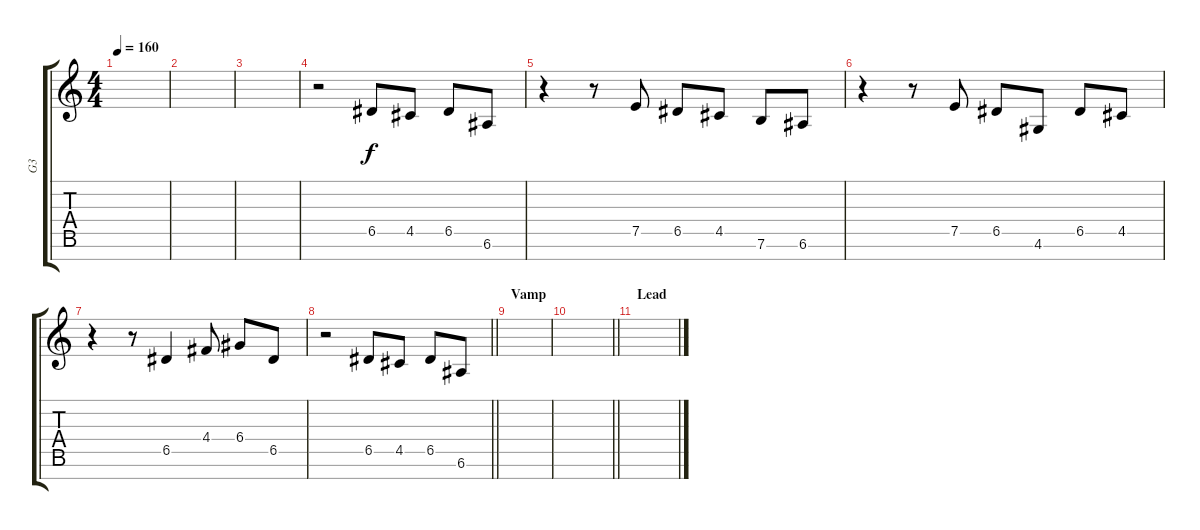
\track ("G3" "G3") {instrument distortionguitar}
\staff {score tabs}
\tuning (E4 B3 G3 D3 A2 E2 B1) {hide}
\ts (4 4)
\tempo 160
\clef g2
\ks c
|
|
|
r.2 6.5.8 4.5.8 6.5.8 6.6.8 |
r.4 r.8 7.5.8 6.5.8 4.5.8 7.6.8 6.6.8 |
r.4 r.8 7.5.8 6.5.8 4.6.8 6.5.8 4.5.8 |
r.4 r.8 6.5.4 4.4.8 6.4.8 6.5.8 |
\barLineRight lightlight
r.2 6.5.8 4.5.8 6.5.8 6.6.8 |
\section ("" "Vamp")
|
\barLineRight lightlight
|
\section ("" "Lead")
